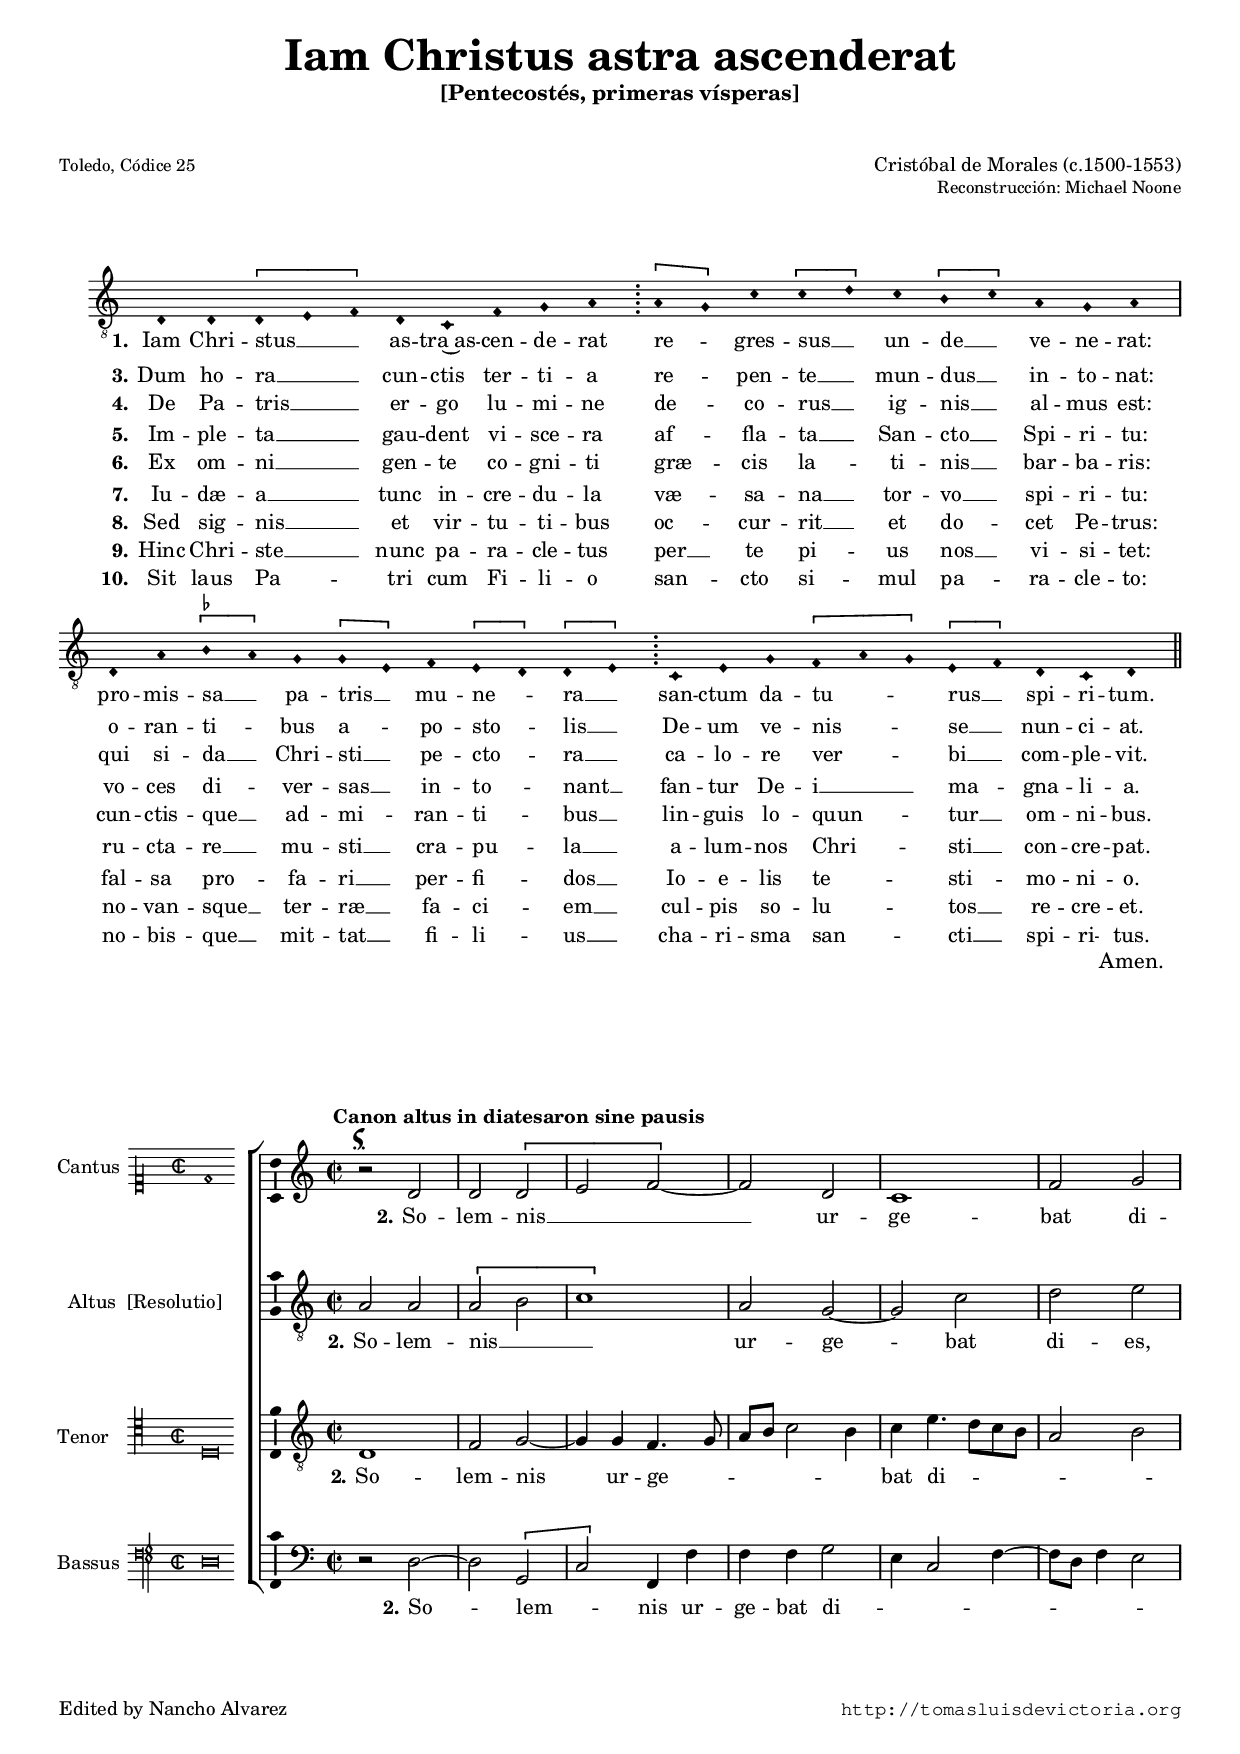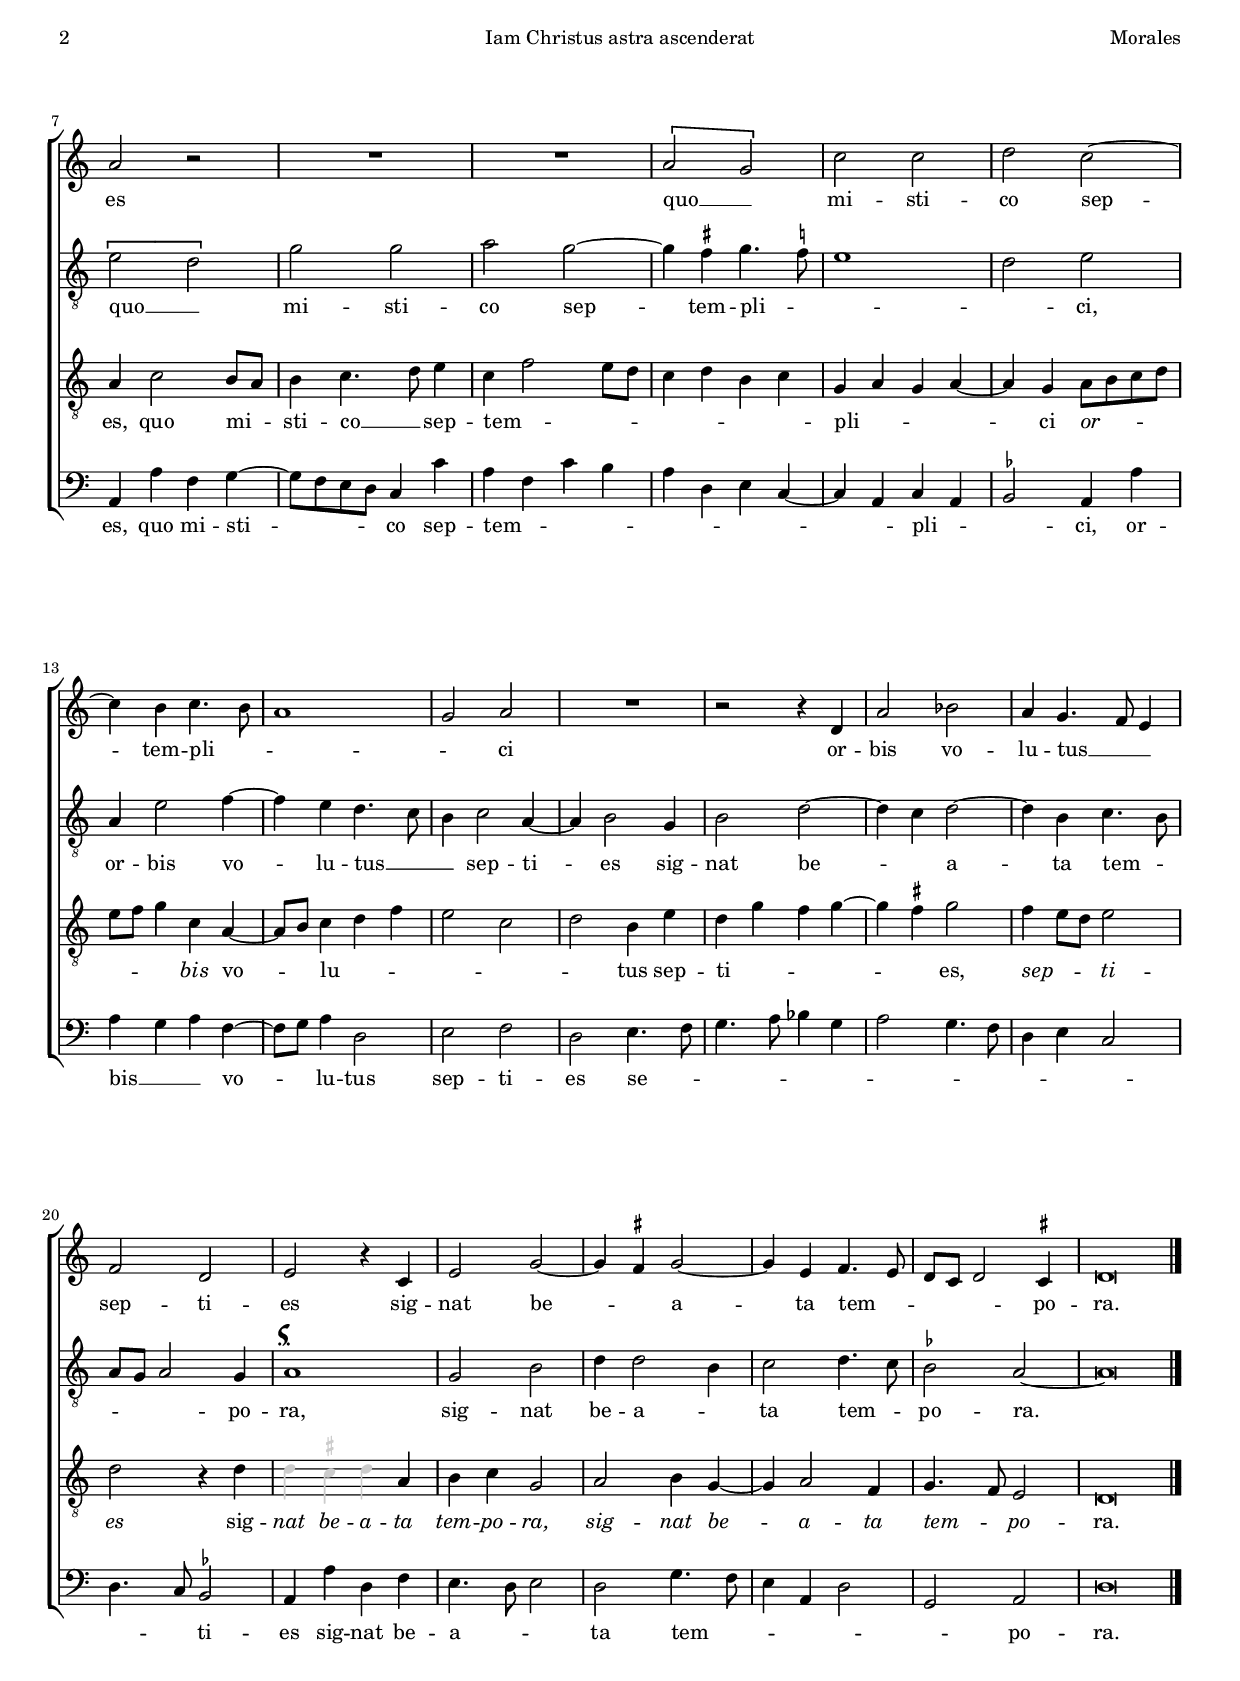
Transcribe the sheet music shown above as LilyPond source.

\version "2.16.0"

#(set-default-paper-size "a4")
#(set-global-staff-size 16.7)
#(ly:set-option 'point-and-click #f)
%mobile -s15.0 -i3.2

mtempo={\tempo 4 = 100}
mtempob={\tempo 4 = 50}

colorclaro=#(rgb-color .8 .8 .8)
coloroscuro=#(rgb-color 0 0 0)

mnon={
\override NoteHead #'color = \colorclaro
\override Stem #'color = \colorclaro
\override Beam #'color = \colorclaro
\override Flag #'color = \colorclaro
\override Dots #'color = \colorclaro
\override Tie #'color = \colorclaro
\override Rest #'color = \colorclaro
\override AccidentalSuggestion #'color = \colorclaro
\override MultiMeasureRest #'color = \colorclaro
}
mnoff={
\override NoteHead #'color = \coloroscuro
\override Stem #'color = \coloroscuro
\override Beam #'color = \coloroscuro
\override Flag #'color = \coloroscuro
\override Dots #'color = \coloroscuro
\override Tie #'color = \coloroscuro
\override Rest #'color = \coloroscuro
\override AccidentalSuggestion #'color = \coloroscuro
\override MultiMeasureRest #'color = \coloroscuro
}

italicas=\override LyricText #'font-shape = #'italic
rectas=\override LyricText #'font-shape = #'upright
ss=\once \set suggestAccidentals = ##t
incipitwidth = 18
mt=#(define-music-function (parser location offset) (number?) ; move lyric text
      #{ \once \override LyricText.X-offset = -$offset #})


htitle="Iam Christus astra ascenderat"
hcomposer="Morales"

\header {
	title=\markup{\fontsize #3 "Iam Christus astra ascenderat"}
	subtitle="[Pentecostés, primeras vísperas]"
	subsubtitle=\markup{\column{" " " "}}
	composer=\markup{\right-column{"Cristóbal de Morales (c.1500-1553)" \raise #1 \smaller "Reconstrucción: Michael Noone"}}
	%opus="(-)"
	poet=\markup{\smaller "Toledo, Códice 25"} 
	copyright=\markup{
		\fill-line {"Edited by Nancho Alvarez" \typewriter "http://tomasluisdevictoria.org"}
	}
%	tagline=""
}

% Este canto llano está tomado del Intonarium 1564. Catedral primada.
\score {\transpose c c {
<<
         \new Voice = "canto" {
                 \override Staff.TimeSignature.stencil = #'()
                 \override Stem.transparent = ##t
                 \set Score.timing = ##f
                 \override NoteHead.style = #'neomensural         
                 \clef "G_8" 
                 \key a \minor
                 \override LigatureBracket.padding = #1
                 d d \[d e f\] d c f
                 g a  \bar ";"
                 \[a g\]
                 c' \[c' d'\] c' \[b c'\] a g a \bar "|" \break
                 d a 
                 \ss \[bes a\] g
                 \[g e\] f \[e d\] \[d e\] \bar ";"
                 c e g \[f a g\] \[e f\]
                 d c d \bar "||"
         }
         \new Lyrics \lyricsto "canto" {
         	 \set stanza = "1."
         	 Iam Chri -- stus __ _ _ as -- tra~as -- cen -- de -- rat
         	 re -- _ gres -- sus __ _ un -- de __ _ ve -- ne -- rat:
         	 pro -- mis -- sa __ _ pa -- tris __ _ mu -- ne -- _ ra __ _
         	 san -- ctum da -- tu -- _ _ rus __ _ spi -- ri -- tum.
         }
         \new Lyrics \lyricsto "canto" {
         	 \set stanza = "3."
         	 Dum ho -- ra __ _ _ cun -- ctis ter -- ti -- a 
                 re -- _ pen -- te __ _ mun -- dus __ _ in -- to -- nat: 
                 o -- ran -- ti -- _ bus a -- _ po -- sto -- _ lis __ _
                 De -- um ve -- nis -- _ _ se __ _ nun -- ci -- at. 
         }
         \new Lyrics \lyricsto "canto" {
         	 \set stanza = "4."
         	 De Pa -- tris __ _ _ er -- go lu -- mi -- ne 
                 de -- _ co -- rus __ _ ig -- nis __ _ al -- mus est:
                 qui si -- da __ _ Chri -- sti __ _ pe -- cto -- _ ra __ _
                 ca -- lo -- re ver -- _ _ bi __ _ com -- ple -- vit.
         }
         \new Lyrics \lyricsto "canto" {
         	 \set stanza = "5."
         	Im -- ple -- ta __ _ _ gau -- dent vi -- sce -- ra
         	af -- _ fla -- ta __ _ San -- cto __ _ Spi -- ri -- tu:
         	vo -- ces di -- _ ver -- sas __ _ in -- to -- _ nant __ _ 
         	fan -- tur De -- i __ _ _ ma -- _ gna -- li -- a.
         }
         \new Lyrics \lyricsto "canto" {
         	 \set stanza = "6."
         	Ex om -- ni __ _ _ gen -- te co -- gni -- ti
         	græ -- _ cis la -- _ ti -- nis __ _ bar -- ba -- ris:
         	cun -- ctis -- que __ _ ad -- mi -- _ ran -- ti -- _ bus __ _
         	lin -- guis lo -- quun -- _ _ tur __ _ om -- ni --  bus.
         }
         \new Lyrics \lyricsto "canto" {
         	 \set stanza = "7."
         	Iu -- dæ -- a __ _ _ tunc in -- cre -- du -- la
         	væ -- _ sa -- na __ _ tor -- vo __ _ spi -- ri -- tu:
         	ru -- cta -- re __ _ mu -- sti __ _ cra -- pu -- _ la __ _ 
         	a -- lum -- nos Chri -- _ _ sti __ _ con -- cre -- pat.
         }
         \new Lyrics \lyricsto "canto" {
         	 \set stanza = "8."
         	Sed sig -- nis __ _ _ et vir -- tu -- ti -- bus
         	oc -- _ cur -- rit __ _ et do -- _ cet Pe -- trus:
         	fal -- sa pro -- _ fa -- ri __ _ per -- fi -- _ dos __ _
         	Io -- e -- lis te -- _ _ sti -- _ mo -- ni -- o.
         }
         \new Lyrics \lyricsto "canto" {
         	 \set stanza = "9."
         	 Hinc Chri -- ste __ _ _ nunc pa -- ra -- cle -- tus
         	 per __ _ te pi -- _ us nos __ _ vi -- si -- tet:
         	 no -- van -- sque __ _ ter -- ræ __ _ fa -- ci -- _ em __ _
         	 cul -- pis so -- lu -- _ _ tos __ _ re -- cre -- et.
         }
         \new Lyrics \lyricsto "canto" {
         	 \set stanza = "10."
         	Sit laus Pa -- _ _ tri cum Fi -- li -- o
         	san -- _ cto si -- _ mul pa -- _ ra -- cle -- to:
         	no -- bis -- que __ _ mit -- tat __ _ fi -- li -- _ us __ _
         	cha -- ri -- sma san -- _ _ cti __ _ spi -- ri -- \markup{\center-column{"tus." "Amen."}}
         }


         
>>
        }%transpose

\layout {
        
        %line-width=16\cm 
        indent=0.5\cm
        %ragged-right = ##f
        \context {\Lyrics 
        \override VerticalAxisGroup #'nonstaff-nonstaff-spacing =
			#'((basic-distance . 0) (minimum-distance . 0) (padding . 1.4))
         }
}
}

%tablet \pageBreak


global={\key c \major \time 2/2 \skip 1*26 \bar "|."
}


cantus=\relative c'{
	s4*0^\markup{\musicglyph #"scripts.usignumcongruentiae" }
	r2^\markup{\hspace #-3 \bold "Canon altus in diatesaron sine pausis"}
	 d
	d \[d
	e f ~ \]
	f2 d
	c1
	f2 g
	a2 r
	R1*2
	\[a2 g\]
	c2 c
	d c ~
	c4 b c4. b8 
	a1
	g2 a
	R1
	r2 r4 d,
	a'2 bes
	a4 g4. f8 e4
	f2 d
	e r4 c
	e2 g ~
	g4 \ss fis g2 ~
	g4 e f4. e8
	d8 c d2 \ss cis4
	d\breve*1/2
	% la partitura sigue, pero solo canta el altus
}

altus=\relative c'{
	a2 a
	\[a b
	c1\]
	a2 g ~
	g c
	d e
	\[e d\]
	g2 g
	a g ~
	g4 \ss fis g4. \ss f8
	e1
	d2 e
	a,4 e'2 f4 ~
	f e d4. c8
	b4 c2 a4 ~
	a4 b2 g4
	b2 d ~
	d4 c d2 ~
	d4 b c4. b8
	a8 g a2 g4
	a1^\markup{\musicglyph #"scripts.usignumcongruentiae"}
	% hasta aquí llega el canon
	g2 b
	d4 d2 b4
	c2 d4. c8
	\ss bes2 a ~
	a\breve*1/2
}

tenor=\relative c{
	d1
	f2 g ~
	g4 g f4. g8
	a8 b c2 b4 
	c e4. d8 c b
	a2 b
	a4 c2 b8 a
	b4 c4. d8 e4
	c f2 e8 d
	c4 d b c
	g a g a ~
	a g a8 b c d
	e f g4 c, a ~
	a8 b c4 d f
	e2 c
	d b4 e
	d g f g ~
	g \ss fis4 g2
	f4 e8 d e2
	d2 r4 d
	\mnon d \ss cis d \mnoff a
	b c g2
	a b4 g4 ~
	g a2 f4
	g4. f8 e2
	d\breve*1/2
}

bassus=\relative c{
	r2 d ~
	d \[g,
	c\] f,4 f'
	f f g2
	e4 c2 f4 ~
	f8 d f4 e2
	a,4 a' f g ~
	g8 f e d c4 c'
	a f c' b
	a4 d, e c ~
	c4 a c a
	\ss bes2 a4 a'
	a g a f ~
	f8 g a4 d,2
	e2 f
	d e4. f8
	g4. a8 bes4 g
	a2 g4. f8
	d4 e c2
	d4. c8 \ss bes2
	a4 a' d, f
	e4. d8 e2
	d g4. f8 
	e4 a, d2
	g,2 a
	d\breve*1/2
}

textocantus=\lyricmode{
\set stanza = "2."
So -- lem -- nis __ _ _ 
ur -- ge -- bat di -- es
quo __ _
mi -- sti -- co sep -- tem -- pli -- _ _ _ ci
or -- bis vo -- lu -- tus __ _ _ 
sep -- ti -- es
sig -- nat be -- _ a -- ta tem -- _ _ _ _ po -- ra.
}

textoaltus=\lyricmode{
\set stanza = "2."
So -- lem -- nis __ _ _ 
ur -- ge -- bat di -- es,
quo __ _
mi -- sti -- co sep -- tem -- pli -- _ _ _ ci,
or -- bis vo -- lu -- tus __ _ _ 
sep -- ti -- es
sig -- nat be -- _ a -- ta tem -- _ _ _ _ po -- ra,
sig -- nat be -- a -- _ ta tem -- _ po -- ra.
}

textotenor=\lyricmode{
\set stanza = "2."
So -- lem -- nis ur -- ge -- _ _ _ _ _ bat di -- _ _ _ _ _ es,
quo mi -- _ sti -- co __ _ sep -- tem -- _ _ _ _ _ _ _ pli -- _ _ _ ci
\italicas
or -- _ _ _ _ _ _ bis
\rectas
vo -- _ lu -- _ _ _ _ _ tus sep -- ti -- _ _ _ _ es,
\italicas
sep -- _ _ ti -- es
\rectas
sig -- \italicas nat be -- a -- ta tem -- po -- ra,
sig -- nat
be -- a -- ta tem -- _ po -- \rectas
ra.
}

textobassus=\lyricmode{
\set stanza = "2."
So -- lem -- _ nis ur -- ge -- bat di -- _ _ _ _ _ _ es,
quo mi -- sti -- _ _ _ co sep -- tem -- _ _ _ _ _ _ _ _ pli -- _ _ ci,
or -- bis __ _ _ vo -- _ lu -- tus
sep -- ti -- es
se -- _ _ _ _ _ _ _ _ _ _ _ _ _ ti -- es
sig -- nat be -- a -- _ _ ta tem -- _ _ _ _ _ po -- ra.
}


incipitcantus=\markup{
	\score{
		{ 
		\set Staff.instrumentName="Cantus " % Tiple
		\override NoteHead   #'style = #'neomensural
		\override Staff.TimeSignature #'style = #'neomensural
		\cadenzaOn 
		\clef "petrucci-c1"
		\key c \major
		\time 2/2
		d'1
		} 
	\layout { line-width=\incipitwidth indent = 0 }
	}
}

incipitaltus=\markup{
	\score{
		{ 
		\set Staff.instrumentName="Altus    "
		\override NoteHead   #'style = #'neomensural 
		\override Staff.TimeSignature #'style = #'neomensural
		\cadenzaOn 
		\clef "petrucci-c3" % no hay incipit
		\key c \major
		\time 2/2
		a1
		} 
	\layout { line-width=\incipitwidth indent = 0 }
	}
}


incipittenor=\markup{
	\score{
		{ 
		\set Staff.instrumentName="Tenor   "
		\override NoteHead   #'style = #'neomensural 
		\override Staff.TimeSignature #'style = #'neomensural
		\cadenzaOn 
		\clef "petrucci-c4"
		\key c \major
		\time 2/2
		d\breve*1/2
		} 
	\layout { line-width=\incipitwidth indent=0 }
	}
}

incipitbassus=\markup{
	\score{
		{ 
		\set Staff.instrumentName="Bassus "
		\override NoteHead   #'style = #'neomensural
		\override Staff.TimeSignature #'style = #'neomensural
		\cadenzaOn 
		\clef "petrucci-f4"
		\key c \major
		\time 2/2
		d\breve*1/2
		} 
	\layout { line-width=\incipitwidth indent = 0 }
	}
}


\score {\transpose c' c'{
\new ChoirStaff<<

	\new Staff <<\global
	\new Voice="v1" {
		\set Staff.instrumentName=\incipitcantus
		\clef "treble"
		\cantus }
	\new Lyrics \lyricsto "v1" {\textocantus }
	>>

	\new Staff <<\global
	\new Voice="v2" {
		\set Staff.instrumentName=\markup{"Altus  [Resolutio]"}
		\clef "G_8"
		\altus }
	\new Lyrics \lyricsto "v2" {\textoaltus }
	>>
	
	\new Staff <<\global
	\new Voice="v3" {
		\set Staff.instrumentName=\incipittenor
		\clef "G_8"
		\tenor }
	\new Lyrics \lyricsto "v3" {\textotenor }
	>>

	\new Staff <<\global
	\new Voice="v4" {
		\set Staff.instrumentName=\incipitbassus
		\clef "bass"
		\bassus }
	\new Lyrics \lyricsto "v4" {\textobassus }
	>>
	
>>

	} % transpose

\layout{ 
	\context {\Lyrics 
		\override VerticalAxisGroup #'staff-affinity = #UP
		\override VerticalAxisGroup #'nonstaff-relatedstaff-spacing =
			#'((basic-distance . 0) (minimum-distance . 0) (padding . 1))
		%\override LyricText #'font-size = #1.2
		\override LyricHyphen #'minimum-distance = #0.5
	}
	\context {\Score 
                tempoHideNote = ##t
		\override BarNumber #'padding = #2 
	}
	\context {\Voice 
		%melismaBusyProperties = #'()
		%autoBeaming = ##f
	}
	\context {\Staff 
                %\RemoveEmptyStaves
                %\override VerticalAxisGroup #'remove-first = ##t
		\override VerticalAxisGroup #'staff-staff-spacing =
			#'((basic-distance . 10) (minimum-distance . 0) (padding . 1)) %notablet
		%tablet	#'((basic-distance . 20) (minimum-distance . 0) (padding . 1))
		\consists Ambitus_engraver 
		\override LigatureBracket #'padding = #1
	}
}

%\midi { \mtempo }

}


\paper{
	evenHeaderMarkup=\markup  \fill-line { \fromproperty #'page:page-number-string \htitle \hcomposer }
	oddHeaderMarkup= \markup  \fill-line { \on-the-fly #not-first-page \hcomposer \on-the-fly #not-first-page \htitle \on-the-fly #not-first-page \fromproperty #'page:page-number-string }
	%system-count=8
	ragged-last-bottom = ##f
	indent=3.4\cm
	system-system-spacing =
	#'((basic-distance . 20) (minimum-distance . 0) (padding . 1))
	top-system-spacing = % header
	#'((basic-distance . 12) (minimum-distance . 0) (padding . 0))
	last-bottom-spacing = % footer
	#'((basic-distance . 12) (minimum-distance . 0) (padding . 0))
	%top-markup-spacing #'basic-distance = 0
	markup-system-spacing #'basic-distance = 15
	score-system-spacing.basic-distance=0

}
